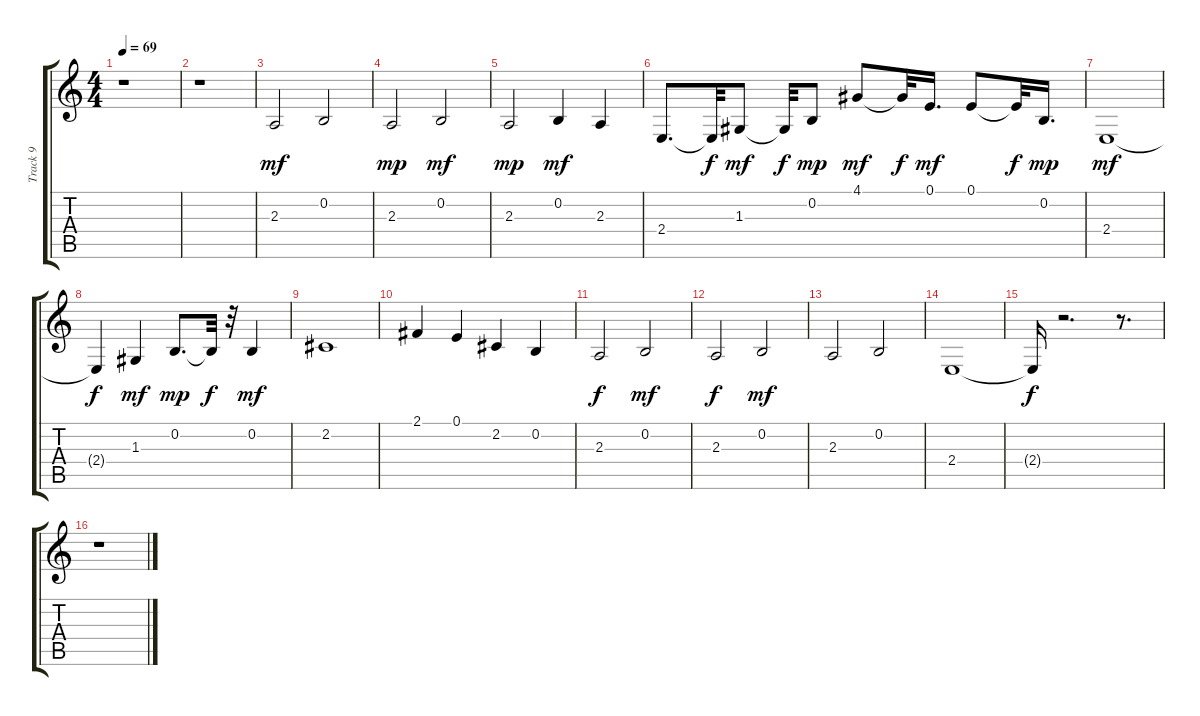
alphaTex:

\track ("Track 9" "Track 9") {instrument stringensemble1}
\staff {score tabs}
\tuning (E4 B3 G3 D3 A2 E2) {hide}
\ts (4 4)
\tempo 69
\clef g2
\ks c
r.1{dy mf} |
r.1 |
2.3.2 0.2.2 |
2.3.2{dy mp} 0.2.2{dy mf} |
2.3.2{dy mp} 0.2.4{dy mf} 2.3.4 |
2.4.8{d} 2.4{t}.32{dy f} 1.3.8{dy mf} 1.3{t}.32{dy f} 0.2.8{dy mp} 4.1.8{dy mf} 4.1{t}.32{dy f} 0.1.16{d dy mf} 0.1.8 0.1{t}.32{dy f} 0.2.16{d dy mp} |
2.4.1{dy mf} |
2.4{t}.4{dy f} 1.3.4{dy mf} 0.2.8{d dy mp} 0.2{t}.32{dy f} r.32 0.2.4{dy mf} |
2.2.1 |
2.1.4 0.1.4 2.2.4 0.2.4 |
2.3.2{dy f} 0.2.2{dy mf} |
2.3.2{dy f} 0.2.2{dy mf} |
2.3.2 0.2.2 |
2.4.1 |
2.4{t}.16{dy f} r.2{d} r.8{d} |
r.1
